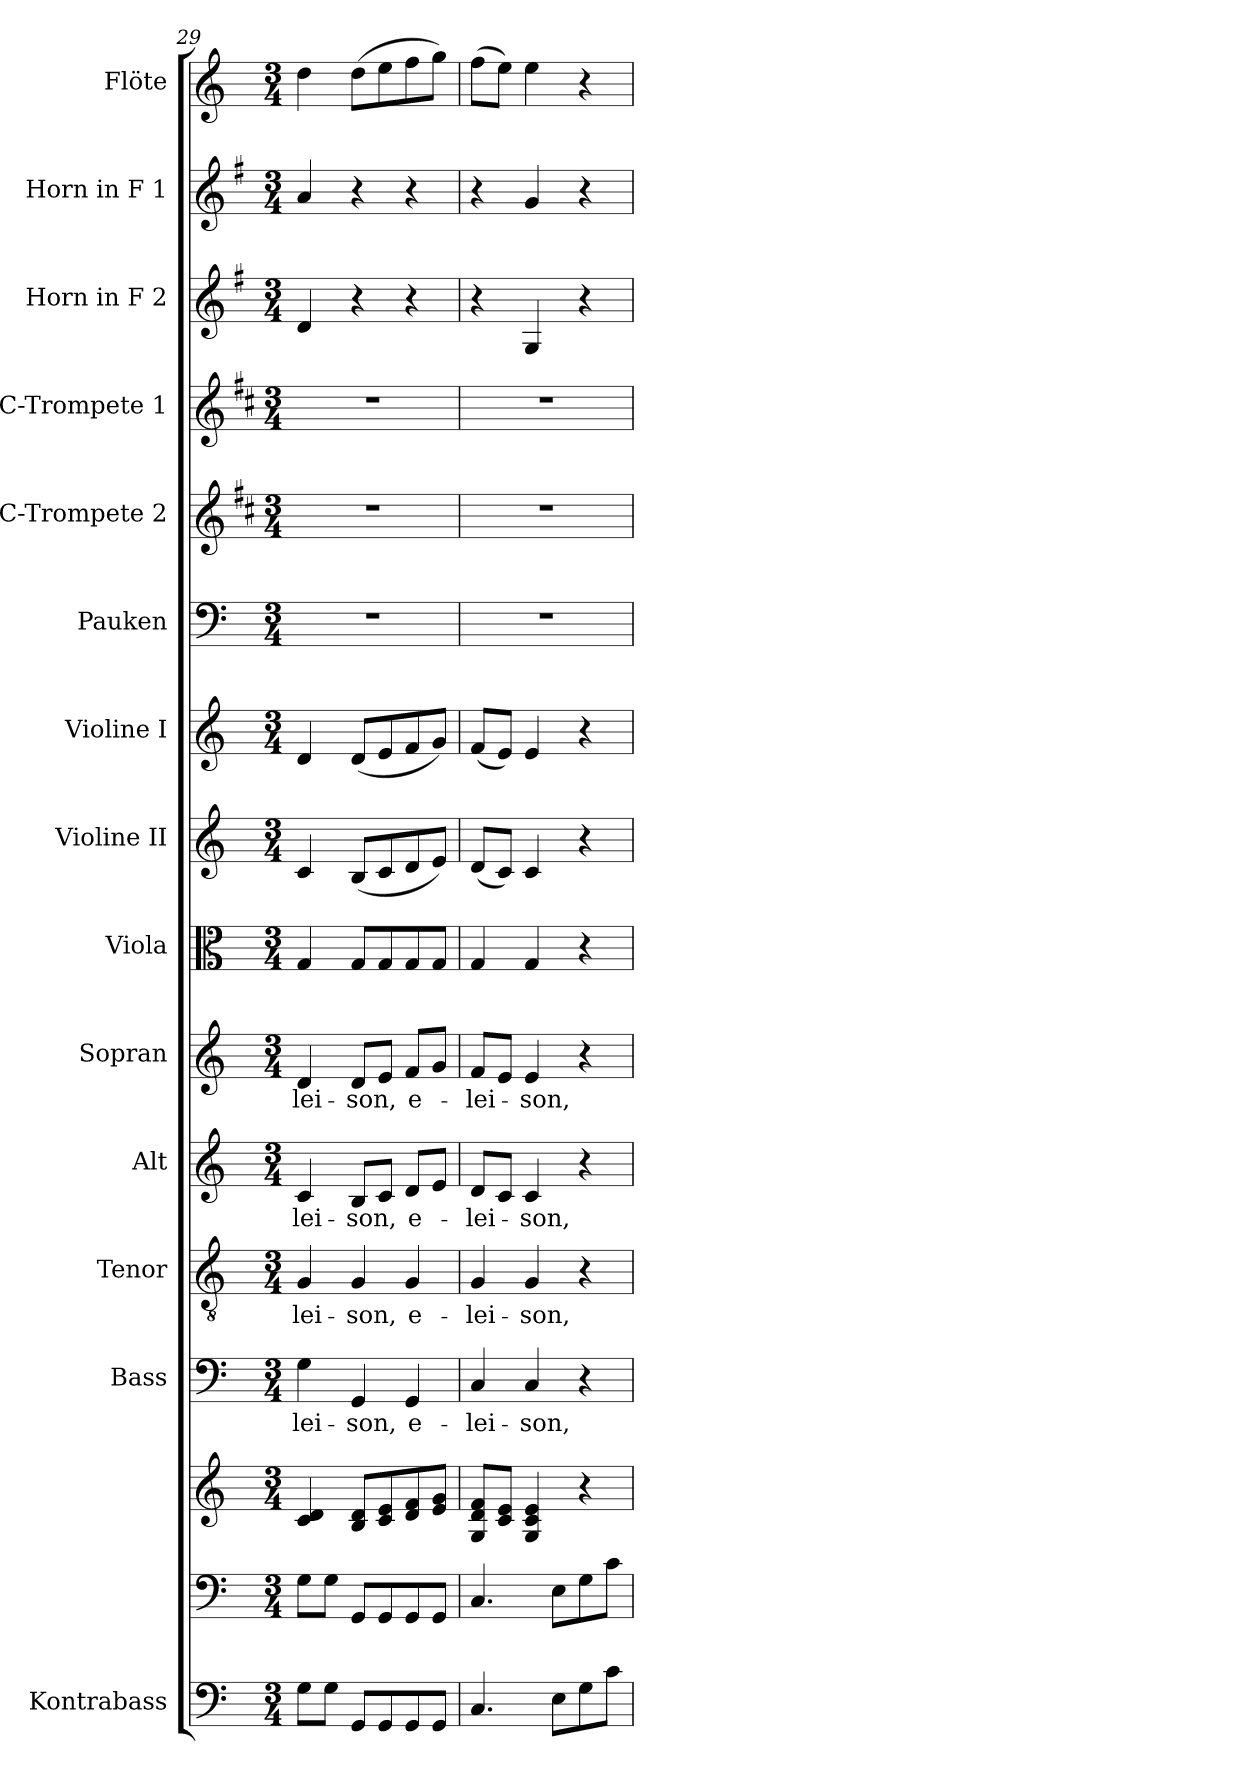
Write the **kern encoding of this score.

**kern	**kern	**kern	**kern	**text	**kern	**text	**kern	**text	**kern	**text	**kern	**kern	**kern	**kern	**kern	**kern	**kern	**kern	**kern
*part15	*part14	*part14	*part13	*part13	*part12	*part12	*part11	*part11	*part10	*part10	*part9	*part8	*part7	*part6	*part5	*part4	*part3	*part2	*part1
*staff16	*staff15	*staff14	*staff13	*staff13	*staff12	*staff12	*staff11	*staff11	*staff10	*staff10	*staff9	*staff8	*staff7	*staff6	*staff5	*staff4	*staff3	*staff2	*staff1
*I"Kontrabass	*	*	*I"Bass	*	*I"Tenor	*	*I"Alt	*	*I"Sopran	*	*I"Viola	*I"Violine II	*I"Violine I	*I"Pauken	*I"C-Trompete 2	*I"C-Trompete 1	*I"Horn in F 2	*I"Horn in F 1	*I"Flöte
*I'Kb.	*	*	*I'B.	*	*I'T.	*	*I'A.	*	*I'S.	*	*I'Vla.	*I'Vl. II	*I'Vl. I	*I'Pk.	*I'C Trp. 2	*I'C Trp. 1	*	*	*I'Fl.
*clefF4	*clefF4	*clefG2	*clefF4	*	*clefGv2	*	*clefG2	*	*clefG2	*	*clefC3	*clefG2	*clefG2	*clefF4	*clefG2	*clefG2	*clefG2	*clefG2	*clefG2
*ITrd7c12	*	*	*	*	*	*	*	*	*	*	*	*	*	*	*ITrd1c2	*ITrd1c2	*ITrd4c7	*ITrd4c7	*
*k[]	*k[]	*k[]	*k[]	*	*k[]	*	*k[]	*	*k[]	*	*k[]	*k[]	*k[]	*k[]	*k[]	*k[]	*k[]	*k[]	*k[]
*C:	*C:	*C:	*C:	*	*C:	*	*C:	*	*C:	*	*C:	*C:	*C:	*C:	*C:	*C:	*C:	*C:	*C:
*M3/4	*M3/4	*M3/4	*M3/4	*	*M3/4	*	*M3/4	*	*M3/4	*	*M3/4	*M3/4	*M3/4	*M3/4	*M3/4	*M3/4	*M3/4	*M3/4	*M3/4
=29	=29	=29	=29	=29	=29	=29	=29	=29	=29	=29	=29	=29	=29	=29	=29	=29	=29	=29	=29
!	!	!	!	!LO:LY:b	!	!LO:LY:b	!	!LO:LY:b	!	!LO:LY:b	!	!	!	!	!	!	!	!	!
8GG\L	8G\L	4c/ 4d/	4G\	-lei-	4G/	-lei-	4c/	-lei-	4d/	-lei-	4G/	4c/	4d/	2.r	2.r	2.r	4G/	4d/	4dd\
8GG\J	8G\J	.	.	.	.	.	.	.	.	.	.	.	.	.	.	.	.	.	.
!	!	!	!	!LO:LY:b	!	!LO:LY:b	!	!LO:LY:b	!	!LO:LY:b	!	!	!	!	!	!	!	!	!
8GGG/L	8GG/L	8B/ 8d/L	4GG/	-son,	4G/	-son,	8B/L	-son,	8d/L	-son,	8G/L	(<8B/L	(<8d/L	.	.	.	4r	4r	(>8dd\L
8GGG/	8GG/	8c/ 8e/	.	.	.	.	8c/J	.	8e/J	.	8G/	8c/	8e/	.	.	.	.	.	8ee\
!	!	!	!	!LO:LY:b	!	!LO:LY:b	!	!LO:LY:b	!	!LO:LY:b	!	!	!	!	!	!	!	!	!
8GGG/	8GG/	8d/ 8f/	4GG/	e-	4G/	e-	8d/L	e-	8f/L	e-	8G/	8d/	8f/	.	.	.	4r	4r	8ff\
8GGG/J	8GG/J	8e/ 8g/J	.	.	.	.	8e/J	.	8g/J	.	8G/J	8e/J)	8g/J)	.	.	.	.	.	8gg\J)
=30	=30	=30	=30	=30	=30	=30	=30	=30	=30	=30	=30	=30	=30	=30	=30	=30	=30	=30	=30
!	!	!	!	!LO:LY:b	!	!LO:LY:b	!	!LO:LY:b	!	!LO:LY:b	!	!	!	!	!	!	!	!	!
4.CC/	4.C/	8G/ 8d/ 8f/L	4C/	-lei-	4G/	-lei-	8d/L	-lei-	8f/L	-lei-	4G/	(<8d/L	(<8f/L	2.r	2.r	2.r	4r	4r	(>8ff\L
.	.	8c/ 8e/J	.	.	.	.	8c/J	.	8e/J	.	.	8c/J)	8e/J)	.	.	.	.	.	8ee\J)
!	!	!	!	!LO:LY:b	!	!LO:LY:b	!	!LO:LY:b	!	!LO:LY:b	!	!	!	!	!	!	!	!	!
.	.	4G/ 4c/ 4e/	4C/	-son,	4G/	-son,	4c/	-son,	4e/	-son,	4G/	4c/	4e/	.	.	.	4C/	4c/	4ee\
8EE\L	8E\L	.	.	.	.	.	.	.	.	.	.	.	.	.	.	.	.	.	.
8GG\	8G\	4r	4r	.	4r	.	4r	.	4r	.	4r	4r	4r	.	.	.	4r	4r	4r
8C\J	8c\J	.	.	.	.	.	.	.	.	.	.	.	.	.	.	.	.	.	.
=	=	=	=	=	=	=	=	=	=	=	=	=	=	=	=	=	=	=	=
*-	*-	*-	*-	*-	*-	*-	*-	*-	*-	*-	*-	*-	*-	*-	*-	*-	*-	*-	*-
